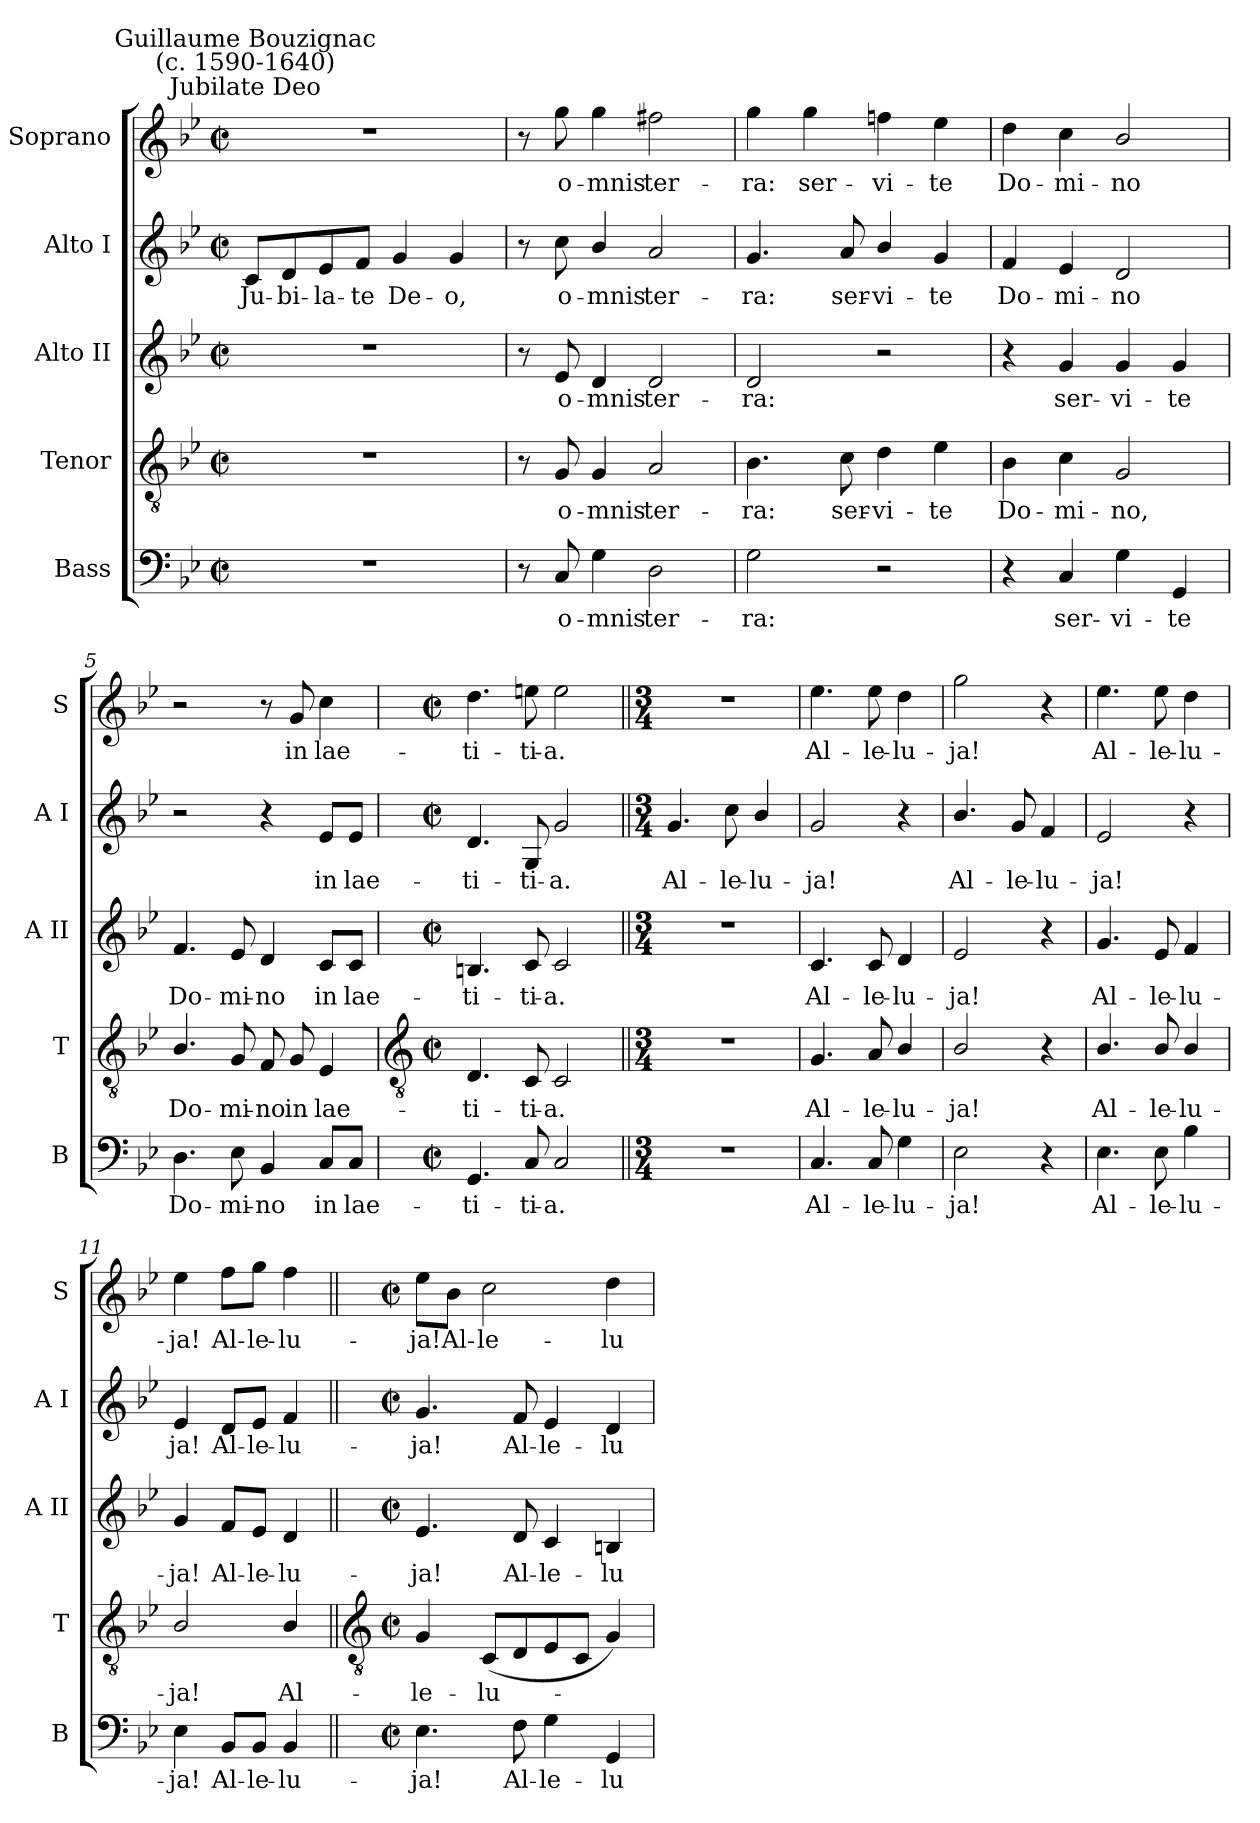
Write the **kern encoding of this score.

**kern	**text	**kern	**text	**kern	**text	**kern	**text	**kern	**text
*part5	*part5	*part4	*part4	*part3	*part3	*part2	*part2	*part1	*part1
*staff5	*staff5	*staff4	*staff4	*staff3	*staff3	*staff2	*staff2	*staff1	*staff1
*I"Bass	*	*I"Tenor	*	*I"Alto II	*	*I"Alto I	*	*I"Soprano	*
*I'B	*	*I'T	*	*I'A II	*	*I'A I	*	*I'S	*
*clefF4	*	*clefGv2	*	*clefG2	*	*clefG2	*	*clefG2	*
*k[b-e-]	*	*k[b-e-]	*	*k[b-e-]	*	*k[b-e-]	*	*k[b-e-]	*
*B-:	*	*B-:	*	*B-:	*	*B-:	*	*B-:	*
*M2/2	*	*M2/2	*	*M2/2	*	*M2/2	*	*M2/2	*
*met(c|)	*	*met(c|)	*	*met(c|)	*	*met(c|)	*	*met(c|)	*
=1	=1	=1	=1	=1	=1	=1	=1	=1	=1
!	!	!	!	!	!	!	!	!LO:TX:a:cj:t=Jubilate Deo	!
!	!	!	!	!	!	!	!	!LO:TX:a:cj:t=Guillaume Bouzignac\n(c. 1590-1640)	!
!	!	!	!	!	!	!	!LO:LY:b	!	!
1r	.	1r	.	1r	.	8c/L	Ju-	1r	.
!	!	!	!	!	!	!	!LO:LY:b	!	!
.	.	.	.	.	.	8d/	-bi-	.	.
!	!	!	!	!	!	!	!LO:LY:b	!	!
.	.	.	.	.	.	8e-/	-la-	.	.
!	!	!	!	!	!	!	!LO:LY:b	!	!
.	.	.	.	.	.	8f/J	-te	.	.
!	!	!	!	!	!	!	!LO:LY:b	!	!
.	.	.	.	.	.	4g	De-	.	.
!	!	!	!	!	!	!	!LO:LY:b	!	!
.	.	.	.	.	.	4g	-o,	.	.
=2	=2	=2	=2	=2	=2	=2	=2	=2	=2
8r	.	8r	.	8r	.	8r	.	8r	.
!	!LO:LY:b	!	!LO:LY:b	!	!LO:LY:b	!	!LO:LY:b	!	!LO:LY:b
8C	o-	8G	o-	8e-	o-	8cc	o-	8gg	o-
!	!LO:LY:b	!	!LO:LY:b	!	!LO:LY:b	!	!LO:LY:b	!	!LO:LY:b
4G	-mnis	4G	-mnis	4d	-mnis	4b-/	-mnis	4gg	-mnis
!	!LO:LY:b	!	!LO:LY:b	!	!LO:LY:b	!	!LO:LY:b	!	!LO:LY:b
2D	ter-	2A	ter-	2d	ter-	2a	ter-	2ff#X	ter-
=3	=3	=3	=3	=3	=3	=3	=3	=3	=3
!	!LO:LY:b	!	!LO:LY:b	!	!LO:LY:b	!	!LO:LY:b	!	!LO:LY:b
2G	-ra:	4.B-	-ra:	2d	-ra:	4.g	-ra:	4gg	-ra:
!	!	!	!	!	!	!	!	!	!LO:LY:b
.	.	.	.	.	.	.	.	4gg	ser-
!	!	!	!LO:LY:b	!	!	!	!LO:LY:b	!	!
.	.	8c	ser-	.	.	8a	ser-	.	.
!	!	!	!LO:LY:b	!	!	!	!LO:LY:b	!	!LO:LY:b
2r	.	4d	-vi-	2r	.	4b-/	-vi-	4ffn	-vi-
!	!	!	!LO:LY:b	!	!	!	!LO:LY:b	!	!LO:LY:b
.	.	4e-	-te	.	.	4g	-te	4ee-	-te
=4	=4	=4	=4	=4	=4	=4	=4	=4	=4
!	!	!	!LO:LY:b	!	!	!	!LO:LY:b	!	!LO:LY:b
4r	.	4B-	Do-	4r	.	4f	Do-	4dd	Do-
!	!LO:LY:b	!	!LO:LY:b	!	!LO:LY:b	!	!LO:LY:b	!	!LO:LY:b
4C	ser-	4c	-mi-	4g	ser-	4e-	-mi-	4cc	-mi-
!	!LO:LY:b	!	!LO:LY:b	!	!LO:LY:b	!	!LO:LY:b	!	!LO:LY:b
4G	-vi-	2G	-no,	4g	-vi-	2d	-no	2b-/	-no
!	!LO:LY:b	!	!	!	!LO:LY:b	!	!	!	!
4GG	-te	.	.	4g	-te	.	.	.	.
=5	=5	=5	=5	=5	=5	=5	=5	=5	=5
!	!LO:LY:b	!	!LO:LY:b	!	!LO:LY:b	!	!	!	!
4.D	Do-	4.B-/	Do-	4.f	Do-	2r	.	2r	.
!	!LO:LY:b	!	!LO:LY:b	!	!LO:LY:b	!	!	!	!
8E-	-mi-	8G	-mi-	8e-	-mi-	.	.	.	.
!	!LO:LY:b	!	!LO:LY:b	!	!LO:LY:b	!	!	!	!
4BB-	-no	8F	-no	4d	-no	4r	.	8r	.
!	!	!	!LO:LY:b	!	!	!	!	!	!LO:LY:b
.	.	8G	in	.	.	.	.	8g	in
!	!LO:LY:b	!	!LO:LY:b	!	!LO:LY:b	!	!LO:LY:b	!	!LO:LY:b
8C/L	in	4E-	lae-	8c/L	in	8e-/L	in	4cc	lae-
!	!LO:LY:b	!	!	!	!LO:LY:b	!	!LO:LY:b	!	!
8C/J	lae-	.	.	8c/J	lae-	8e-/J	lae-	.	.
!!LO:LB:g=z
=6	=6	=6	=6	=6	=6	=6	=6	=6	=6
*	*	*clefGv2	*	*	*	*	*	*	*
*M2/2	*	*M2/2	*	*M2/2	*	*M2/2	*	*M2/2	*
*met(c|)	*	*met(c|)	*	*met(c|)	*	*met(c|)	*	*met(c|)	*
!	!LO:LY:b	!	!LO:LY:b	!	!LO:LY:b	!	!LO:LY:b	!	!LO:LY:b
4.GG	-ti-	4.D	-ti-	4.Bn	-ti-	4.d	-ti-	4.dd	-ti-
!	!LO:LY:b	!	!LO:LY:b	!	!LO:LY:b	!	!LO:LY:b	!	!LO:LY:b
8C	-ti-	8C	-ti-	8c	-ti-	8G	-ti-	8een	-ti-
!	!LO:LY:b	!	!LO:LY:b	!	!LO:LY:b	!	!LO:LY:b	!	!LO:LY:b
2C	-a.	2C	-a.	2c	-a.	2g	-a.	2ee	-a.
=7||	=7||	=7||	=7||	=7||	=7||	=7||	=7||	=7||	=7||
*M3/4	*	*M3/4	*	*M3/4	*	*M3/4	*	*M3/4	*
!LO:N:vis=1	!	!LO:N:vis=1	!	!LO:N:vis=1	!	!	!LO:LY:b	!LO:N:vis=1	!
2.r	.	2.r	.	2.r	.	4.g	Al-	2.r	.
!	!	!	!	!	!	!	!LO:LY:b	!	!
.	.	.	.	.	.	8cc	-le-	.	.
!	!	!	!	!	!	!	!LO:LY:b	!	!
.	.	.	.	.	.	4b-/	-lu-	.	.
=8	=8	=8	=8	=8	=8	=8	=8	=8	=8
!	!LO:LY:b	!	!LO:LY:b	!	!LO:LY:b	!	!LO:LY:b	!	!LO:LY:b
4.C	Al-	4.G	Al-	4.c	Al-	2g	-ja!	4.ee-	Al-
!	!LO:LY:b	!	!LO:LY:b	!	!LO:LY:b	!	!	!	!LO:LY:b
8C	-le-	8A	-le-	8c	-le-	.	.	8ee-	-le-
!	!LO:LY:b	!	!LO:LY:b	!	!LO:LY:b	!	!	!	!LO:LY:b
4G	-lu-	4B-/	-lu-	4d	-lu-	4r	.	4dd	-lu-
=9	=9	=9	=9	=9	=9	=9	=9	=9	=9
!	!LO:LY:b	!	!LO:LY:b	!	!LO:LY:b	!	!LO:LY:b	!	!LO:LY:b
2E-	-ja!	2B-/	-ja!	2e-	-ja!	4.b-/	Al-	2gg	-ja!
!	!	!	!	!	!	!	!LO:LY:b	!	!
.	.	.	.	.	.	8g	-le-	.	.
!	!	!	!	!	!	!	!LO:LY:b	!	!
4r	.	4r	.	4r	.	4f	-lu-	4r	.
=10	=10	=10	=10	=10	=10	=10	=10	=10	=10
!	!LO:LY:b	!	!LO:LY:b	!	!LO:LY:b	!	!LO:LY:b	!	!LO:LY:b
4.E-	Al-	4.B-/	Al-	4.g	Al-	2e-	-ja!	4.ee-	Al-
!	!LO:LY:b	!	!LO:LY:b	!	!LO:LY:b	!	!	!	!LO:LY:b
8E-	-le-	8B-/	-le-	8e-	-le-	.	.	8ee-	-le-
!	!LO:LY:b	!	!LO:LY:b	!	!LO:LY:b	!	!	!	!LO:LY:b
4B-	-lu-	4B-/	-lu-	4f	-lu-	4r	.	4dd	-lu-
=11	=11	=11	=11	=11	=11	=11	=11	=11	=11
!	!LO:LY:b	!	!LO:LY:b	!	!LO:LY:b	!	!LO:LY:b	!	!LO:LY:b
4E-	-ja!	2B-/	-ja!	4g	-ja!	4e-	ja!	4ee-	-ja!
!	!LO:LY:b	!	!	!	!LO:LY:b	!	!LO:LY:b	!	!LO:LY:b
8BB-/L	Al-	.	.	8f/L	Al-	8d/L	Al-	8ff\L	Al-
!	!LO:LY:b	!	!	!	!LO:LY:b	!	!LO:LY:b	!	!LO:LY:b
8BB-/J	-le-	.	.	8e-/J	-le-	8e-/J	-le-	8gg\J	-le-
!	!LO:LY:b	!	!LO:LY:b	!	!LO:LY:b	!	!LO:LY:b	!	!LO:LY:b
4BB-	-lu-	4B-/	Al-	4d	-lu-	4f	-lu-	4ff	-lu-
!!LO:LB:g=z
=12||	=12||	=12||	=12||	=12||	=12||	=12||	=12||	=12||	=12||
*	*	*clefGv2	*	*	*	*	*	*	*
*M2/2	*	*M2/2	*	*M2/2	*	*M2/2	*	*M2/2	*
*met(c|)	*	*met(c|)	*	*met(c|)	*	*met(c|)	*	*met(c|)	*
!	!LO:LY:b	!	!LO:LY:b	!	!LO:LY:b	!	!LO:LY:b	!	!LO:LY:b
4.E-	-ja!	4G	-le-	4.e-	-ja!	4.g	-ja!	8ee-\L	-ja!
!	!	!	!	!	!	!	!	!	!LO:LY:b
.	.	.	.	.	.	.	.	8b-\J	Al-
!	!	!	!LO:LY:b	!	!	!	!	!	!LO:LY:b
.	.	(<8CL	-lu-	.	.	.	.	2cc	-le-
!	!LO:LY:b	!	!	!	!LO:LY:b	!	!LO:LY:b	!	!
8F	Al-	8D	.	8d	Al-	8f	Al-	.	.
!	!LO:LY:b	!	!	!	!LO:LY:b	!	!LO:LY:b	!	!
4G	-le-	8E-	.	4c	-le-	4e-	-le-	.	.
.	.	8CJ	.	.	.	.	.	.	.
!	!LO:LY:b	!	!	!	!LO:LY:b	!	!LO:LY:b	!	!LO:LY:b
4GG	-lu-	4G)	.	4Bn	-lu-	4d	-lu-	4dd	-lu-
=	=	=	=	=	=	=	=	=	=
*-	*-	*-	*-	*-	*-	*-	*-	*-	*-
